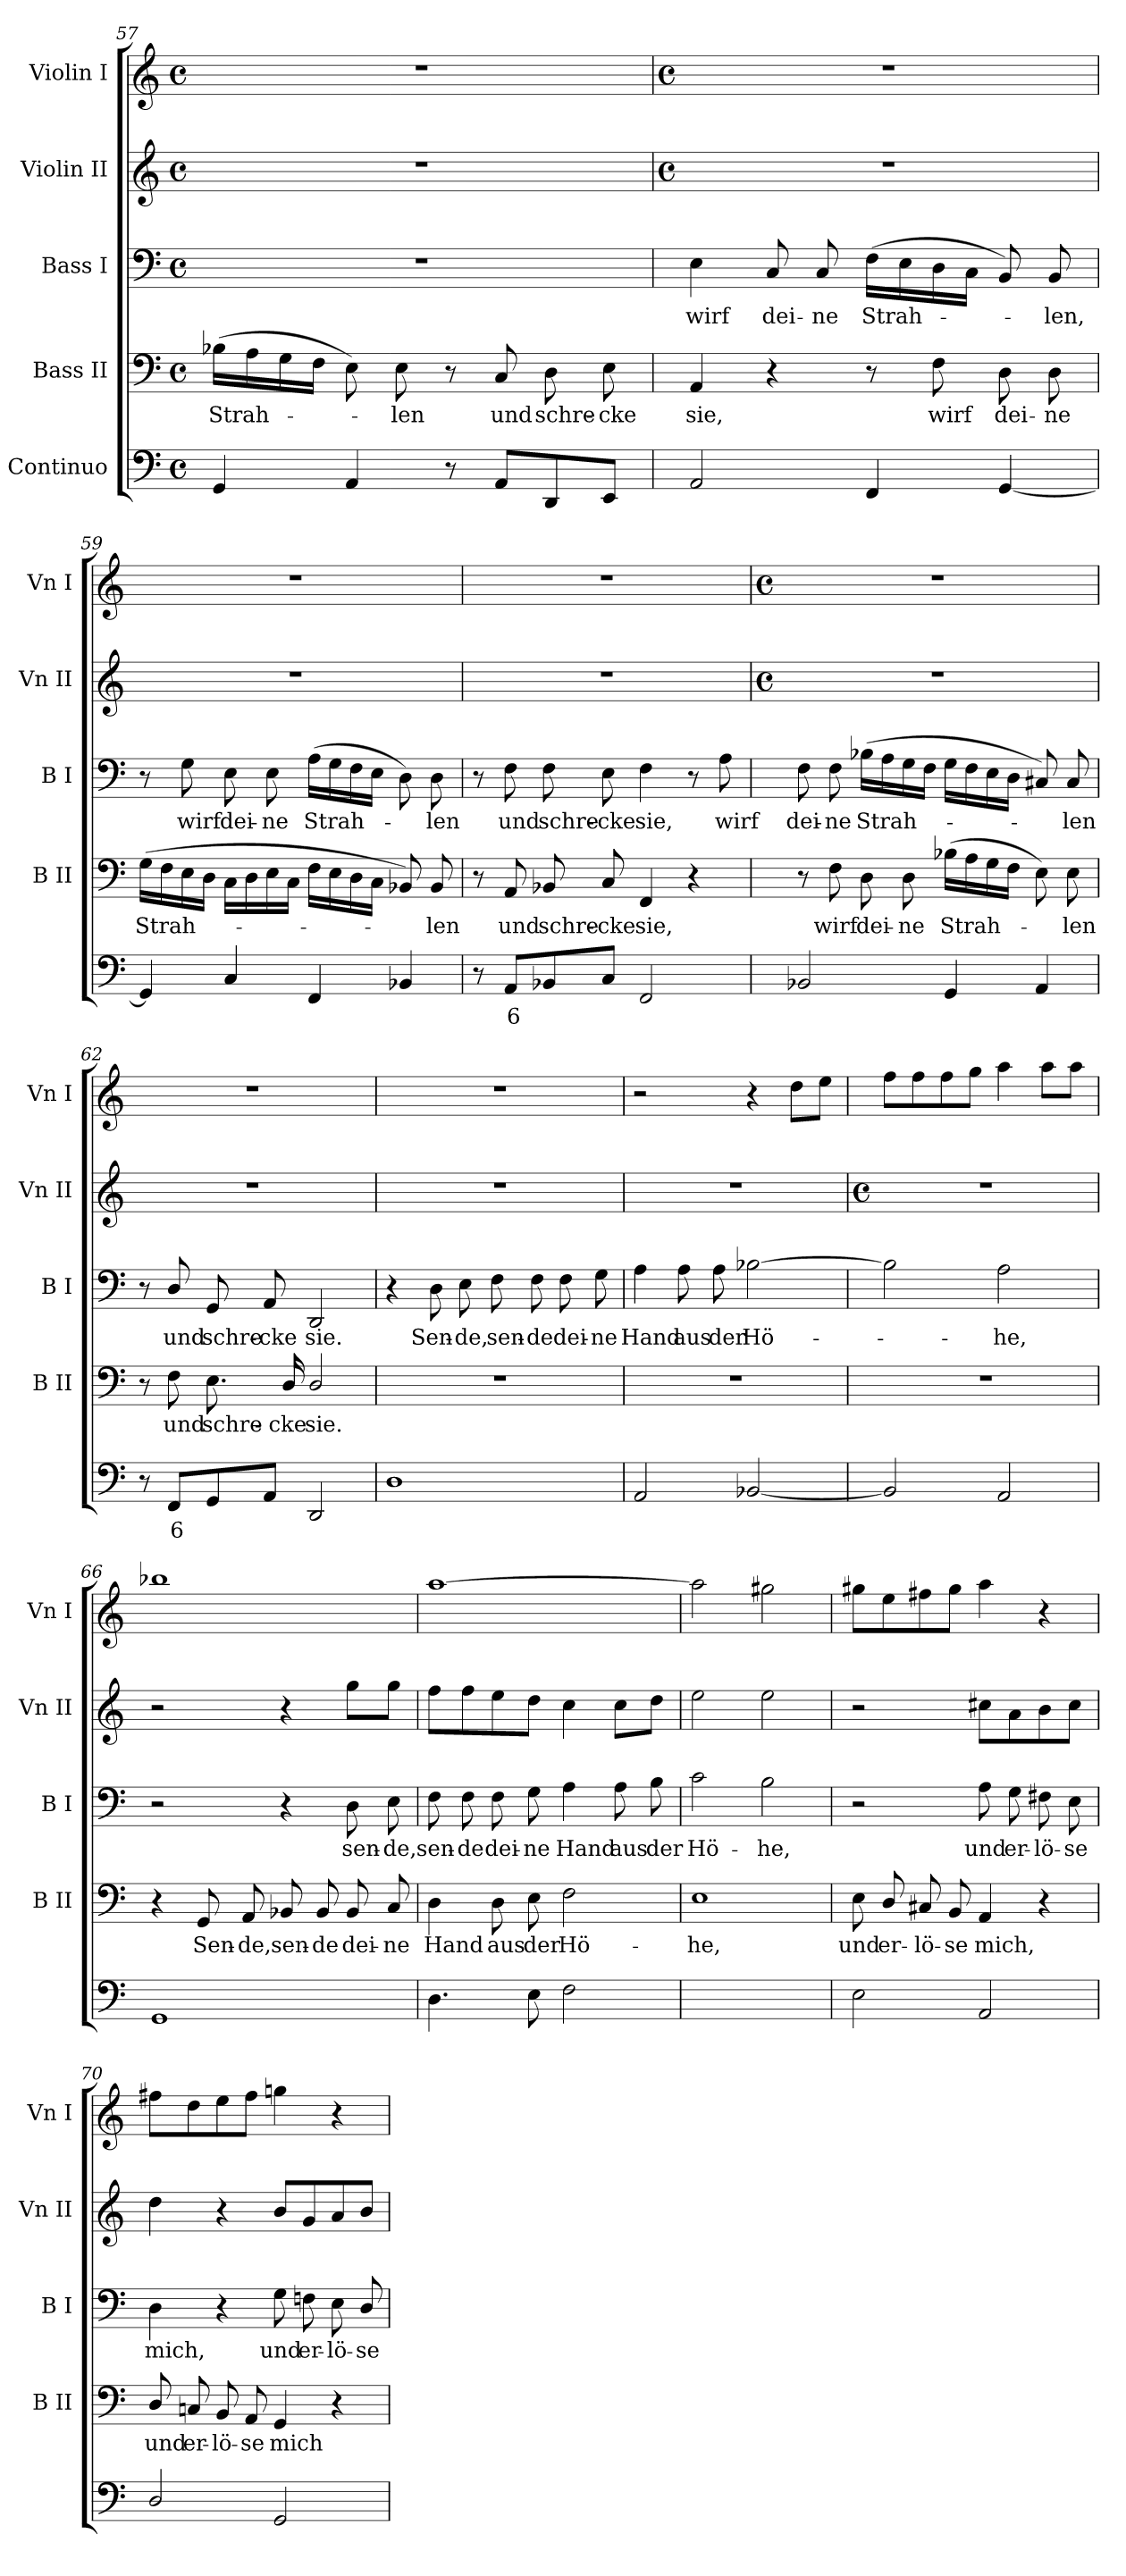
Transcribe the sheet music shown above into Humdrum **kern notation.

**kern	**text	**text	**kern	**text	**kern	**text	**kern	**kern
*part5	*part5	*part5	*part4	*part4	*part3	*part3	*part2	*part1
*staff5	*staff5	*staff5	*staff4	*staff4	*staff3	*staff3	*staff2	*staff1
*I"Continuo	*	*	*I"Bass II	*	*I"Bass I	*	*I"Violin II	*I"Violin I
*	*	*	*I'B II	*	*I'B I	*	*I'Vn II	*I'Vn I
*clefF4	*	*	*clefF4	*	*clefF4	*	*clefG2	*clefG2
*k[]	*	*	*k[]	*	*k[]	*	*k[]	*k[]
*C:	*	*	*C:	*	*C:	*	*C:	*C:
*M4/4	*	*	*M4/4	*	*M4/4	*	*M4/4	*M4/4
*met(c)	*	*	*met(c)	*	*met(c)	*	*met(c)	*met(c)
=57	=57	=57	=57	=57	=57	=57	=57	=57
!	!	!	!	!LO:LY:b	!	!	!	!
4GG	.	.	(>16B-XLL	Strah-	1r	.	1r	1r
.	.	.	16A	.	.	.	.	.
.	.	.	16G	.	.	.	.	.
.	.	.	16FJJ	.	.	.	.	.
4AA	.	.	8E)	.	.	.	.	.
!	!	!	!	!LO:LY:b	!	!	!	!
.	.	.	8E	len	.	.	.	.
8r	.	.	8r	.	.	.	.	.
!	!	!	!	!LO:LY:b	!	!	!	!
8AAL	.	.	8C	und	.	.	.	.
!	!	!	!	!LO:LY:b	!	!	!	!
8DD	.	.	8D	schre-	.	.	.	.
!	!	!	!	!LO:LY:b	!	!	!	!
8EEJ	.	.	8E	-cke	.	.	.	.
!!LO:LB:g=z
=58	=58	=58	=58	=58	=58	=58	=58	=58
*	*	*	*	*	*	*	*M4/4	*M4/4
*	*	*	*	*	*	*	*met(c)	*met(c)
!	!	!	!	!LO:LY:b	!	!LO:LY:b	!	!
2AA	.	.	4AA	sie,	4E	wirf	1r	1r
!	!	!	!	!	!	!LO:LY:b	!	!
.	.	.	4r	.	8C	dei-	.	.
!	!	!	!	!	!	!LO:LY:b	!	!
.	.	.	.	.	8C	-ne	.	.
!	!	!	!	!	!	!LO:LY:b	!	!
4FF	.	.	8r	.	(>16FLL	Strah-	.	.
.	.	.	.	.	16E	.	.	.
!	!	!	!	!LO:LY:b	!	!	!	!
.	.	.	8F	wirf	16D	.	.	.
.	.	.	.	.	16CJJ	.	.	.
!	!	!	!	!LO:LY:b	!	!	!	!
[4GG	.	.	8D	dei-	8BB)	.	.	.
!	!	!	!	!LO:LY:b	!	!LO:LY:b	!	!
.	.	.	8D	-ne	8BB	len,	.	.
=59	=59	=59	=59	=59	=59	=59	=59	=59
!	!	!	!	!LO:LY:b	!	!	!	!
4GG]	.	.	(>16GLL	Strah-	8r	.	1r	1r
.	.	.	16F	.	.	.	.	.
!	!	!	!	!	!	!LO:LY:b	!	!
.	.	.	16E	.	8G	wirf	.	.
.	.	.	16DJJ	.	.	.	.	.
!	!	!	!	!	!	!LO:LY:b	!	!
4C	.	.	16CLL	.	8E	dei-	.	.
.	.	.	16D	.	.	.	.	.
!	!	!	!	!	!	!LO:LY:b	!	!
.	.	.	16E	.	8E	-ne	.	.
.	.	.	16CJJ	.	.	.	.	.
!	!	!	!	!	!	!LO:LY:b	!	!
4FF	.	.	16FLL	.	(>16ALL	Strah-	.	.
.	.	.	16E	.	16G	.	.	.
.	.	.	16D	.	16F	.	.	.
.	.	.	16CJJ	.	16EJJ	.	.	.
4BB-X	.	.	8BB-X)	.	8D)	.	.	.
!	!	!	!	!LO:LY:b	!	!LO:LY:b	!	!
.	.	.	8BB-	len	8D	len	.	.
=60	=60	=60	=60	=60	=60	=60	=60	=60
8r	.	.	8r	.	8r	.	1r	1r
!	!LO:LY:b	!	!	!LO:LY:b	!	!LO:LY:b	!	!
8AAL	6	.	8AA	und	8F	und	.	.
!	!	!	!	!LO:LY:b	!	!LO:LY:b	!	!
8BB-X	.	.	8BB-X	schre-	8F	schre-	.	.
!	!	!	!	!LO:LY:b	!	!LO:LY:b	!	!
8CJ	.	.	8C	-cke	8E	-cke	.	.
!	!	!	!	!LO:LY:b	!	!LO:LY:b	!	!
2FF	.	.	4FF	sie,	4F	sie,	.	.
.	.	.	4r	.	8r	.	.	.
!	!	!	!	!	!	!LO:LY:b	!	!
.	.	.	.	.	8A	wirf	.	.
!!LO:LB:g=z
=61	=61	=61	=61	=61	=61	=61	=61	=61
*	*	*	*	*	*	*	*	*k[]
*	*	*	*	*	*	*	*	*C:
*	*	*	*	*	*	*	*M4/4	*M4/4
*	*	*	*	*	*	*	*met(c)	*met(c)
!	!	!	!	!	!	!LO:LY:b	!	!
2BB-X	.	.	8r	.	8F	dei-	1r	1r
!	!	!	!	!LO:LY:b	!	!LO:LY:b	!	!
.	.	.	8F	wirf	8F	-ne	.	.
!	!	!	!	!LO:LY:b	!	!LO:LY:b	!	!
.	.	.	8D	dei-	(>16B-XLL	Strah-	.	.
.	.	.	.	.	16A	.	.	.
!	!	!	!	!LO:LY:b	!	!	!	!
.	.	.	8D	-ne	16G	.	.	.
.	.	.	.	.	16FJJ	.	.	.
!	!	!	!	!LO:LY:b	!	!	!	!
4GG	.	.	(>16B-XLL	Strah-	16GLL	.	.	.
.	.	.	16A	.	16F	.	.	.
.	.	.	16G	.	16E	.	.	.
.	.	.	16FJJ	.	16DJJ	.	.	.
4AA	.	.	8E)	.	8C#X)	.	.	.
!	!	!	!	!LO:LY:b	!	!LO:LY:b	!	!
.	.	.	8E	len	8C#	len	.	.
=62	=62	=62	=62	=62	=62	=62	=62	=62
8r	.	.	8r	.	8r	.	1r	1r
!	!LO:LY:b	!	!	!LO:LY:b	!	!LO:LY:b	!	!
8FFL	6	.	8F	und	8D/	und	.	.
!	!	!	!	!LO:LY:b	!	!LO:LY:b	!	!
8GG	.	.	8.E	schre-	8GG	schre-	.	.
!	!	!	!	!	!	!LO:LY:b	!	!
8AAJ	.	.	.	.	8AA	-cke	.	.
!	!	!	!	!LO:LY:b	!	!	!	!
.	.	.	16D/	-cke	.	.	.	.
!	!	!	!	!LO:LY:b	!	!LO:LY:b	!	!
2DD	.	.	2D/	sie.	2DD	sie.	.	.
=63	=63	=63	=63	=63	=63	=63	=63	=63
1D	.	.	1r	.	4r	.	1r	1r
!	!	!	!	!	!	!LO:LY:b	!	!
.	.	.	.	.	8D	Sen-	.	.
!	!	!	!	!	!	!LO:LY:b	!	!
.	.	.	.	.	8E	-de,	.	.
!	!	!	!	!	!	!LO:LY:b	!	!
.	.	.	.	.	8F	sen-	.	.
!	!	!	!	!	!	!LO:LY:b	!	!
.	.	.	.	.	8F	-de	.	.
!	!	!	!	!	!	!LO:LY:b	!	!
.	.	.	.	.	8F	dei-	.	.
!	!	!	!	!	!	!LO:LY:b	!	!
.	.	.	.	.	8G	-ne	.	.
=64	=64	=64	=64	=64	=64	=64	=64	=64
!	!	!	!	!	!	!LO:LY:b	!	!
2AA	.	.	1r	.	4A	Hand	1r	2r
!	!	!	!	!	!	!LO:LY:b	!	!
.	.	.	.	.	8A	aus	.	.
!	!	!	!	!	!	!LO:LY:b	!	!
.	.	.	.	.	8A	der	.	.
!	!	!	!	!	!	!LO:LY:b	!	!
[2BB-X	.	.	.	.	[2B-X	Hö-	.	4r
.	.	.	.	.	.	.	.	8ddL
.	.	.	.	.	.	.	.	8eeJ
!!LO:LB:g=z
=65	=65	=65	=65	=65	=65	=65	=65	=65
*	*	*	*	*	*	*	*k[]	*
*	*	*	*	*	*	*	*C:	*
*	*	*	*	*	*	*	*M4/4	*
*	*	*	*	*	*	*	*met(c)	*
2BB-]	.	.	1r	.	2B-]	.	1r	8ffL
.	.	.	.	.	.	.	.	8ff
.	.	.	.	.	.	.	.	8ff
.	.	.	.	.	.	.	.	8ggJ
!	!	!	!	!	!	!LO:LY:b	!	!
2AA	.	.	.	.	2A	he,	.	4aa
.	.	.	.	.	.	.	.	8aaL
.	.	.	.	.	.	.	.	8aaJ
=66	=66	=66	=66	=66	=66	=66	=66	=66
1GG	.	.	4r	.	2r	.	2r	1bb-X
!	!	!	!	!LO:LY:b	!	!	!	!
.	.	.	8GG	Sen-	.	.	.	.
!	!	!	!	!LO:LY:b	!	!	!	!
.	.	.	8AA	-de,	.	.	.	.
!	!	!	!	!LO:LY:b	!	!	!	!
.	.	.	8BB-X	sen-	4r	.	4r	.
!	!	!	!	!LO:LY:b	!	!	!	!
.	.	.	8BB-	-de	.	.	.	.
!	!	!	!	!LO:LY:b	!	!LO:LY:b	!	!
.	.	.	8BB-	dei-	8D	sen-	8ggL	.
!	!	!	!	!LO:LY:b	!	!LO:LY:b	!	!
.	.	.	8C	-ne	8E	-de,	8ggJ	.
=67	=67	=67	=67	=67	=67	=67	=67	=67
!	!	!	!	!LO:LY:b	!	!LO:LY:b	!	!
4.D	.	.	4D	Hand	8F	sen-	8ffL	[1aa
!	!	!	!	!	!	!LO:LY:b	!	!
.	.	.	.	.	8F	-de	8ff	.
!	!	!	!	!LO:LY:b	!	!LO:LY:b	!	!
.	.	.	8D	aus	8F	dei-	8ee	.
!	!	!	!	!LO:LY:b	!	!LO:LY:b	!	!
8E	.	.	8E	der	8G	-ne	8ddJ	.
!	!	!	!	!LO:LY:b	!	!LO:LY:b	!	!
2F	.	.	2F	Hö-	4A	Hand	4cc	.
!	!	!	!	!	!	!LO:LY:b	!	!
.	.	.	.	.	8A	aus	8ccL	.
!	!	!	!	!	!	!LO:LY:b	!	!
.	.	.	.	.	8B	der	8ddJ	.
=68	=68	=68	=68	=68	=68	=68	=68	=68
!	!LO:LY:b	!LO:LY:b	!	!LO:LY:b	!	!LO:LY:b	!	!
[2Eyy	6	4	1E	-he,	2c	Hö-	2ee	2aa]
!	!LO:LY:b	!	!	!	!	!LO:LY:b	!	!
2Eyy]	5	.	.	.	2B	-he,	2ee	2gg#X
=69	=69	=69	=69	=69	=69	=69	=69	=69
!	!	!	!	!LO:LY:b	!	!	!	!
2E	.	.	8E	und	2r	.	2r	8gg#XL
!	!	!	!	!LO:LY:b	!	!	!	!
.	.	.	8D/	er-	.	.	.	8ee
!	!	!	!	!LO:LY:b	!	!	!	!
.	.	.	8C#X	-lö-	.	.	.	8ff#X
!	!	!	!	!LO:LY:b	!	!	!	!
.	.	.	8BB	-se	.	.	.	8gg#J
!	!	!	!	!LO:LY:b	!	!LO:LY:b	!	!
2AA	.	.	4AA	mich,	8A	und	8cc#XL	4aa
!	!	!	!	!	!	!LO:LY:b	!	!
.	.	.	.	.	8G	er-	8a	.
!	!	!	!	!	!	!LO:LY:b	!	!
.	.	.	4r	.	8F#X	-lö-	8b	4r
!	!	!	!	!	!	!LO:LY:b	!	!
.	.	.	.	.	8E	-se	8cc#J	.
!!LO:LB:g=z
=70	=70	=70	=70	=70	=70	=70	=70	=70
!	!	!	!	!LO:LY:b	!	!LO:LY:b	!	!
2D/	.	.	8D/	und	4D	mich,	4dd	8ff#XL
!	!	!	!	!LO:LY:b	!	!	!	!
.	.	.	8Cn	er-	.	.	.	8dd
!	!	!	!	!LO:LY:b	!	!	!	!
.	.	.	8BB	-lö-	4r	.	4r	8ee
!	!	!	!	!LO:LY:b	!	!	!	!
.	.	.	8AA	-se	.	.	.	8ff#J
!	!	!	!	!LO:LY:b	!	!LO:LY:b	!	!
2GG	.	.	4GG	mich	8G	und	8bL	4ggn
!	!	!	!	!	!	!LO:LY:b	!	!
.	.	.	.	.	8Fn	er-	8g	.
!	!	!	!	!	!	!LO:LY:b	!	!
.	.	.	4r	.	8E	-lö-	8a	4r
!	!	!	!	!	!	!LO:LY:b	!	!
.	.	.	.	.	8D/	-se	8bJ	.
=	=	=	=	=	=	=	=	=
*-	*-	*-	*-	*-	*-	*-	*-	*-
